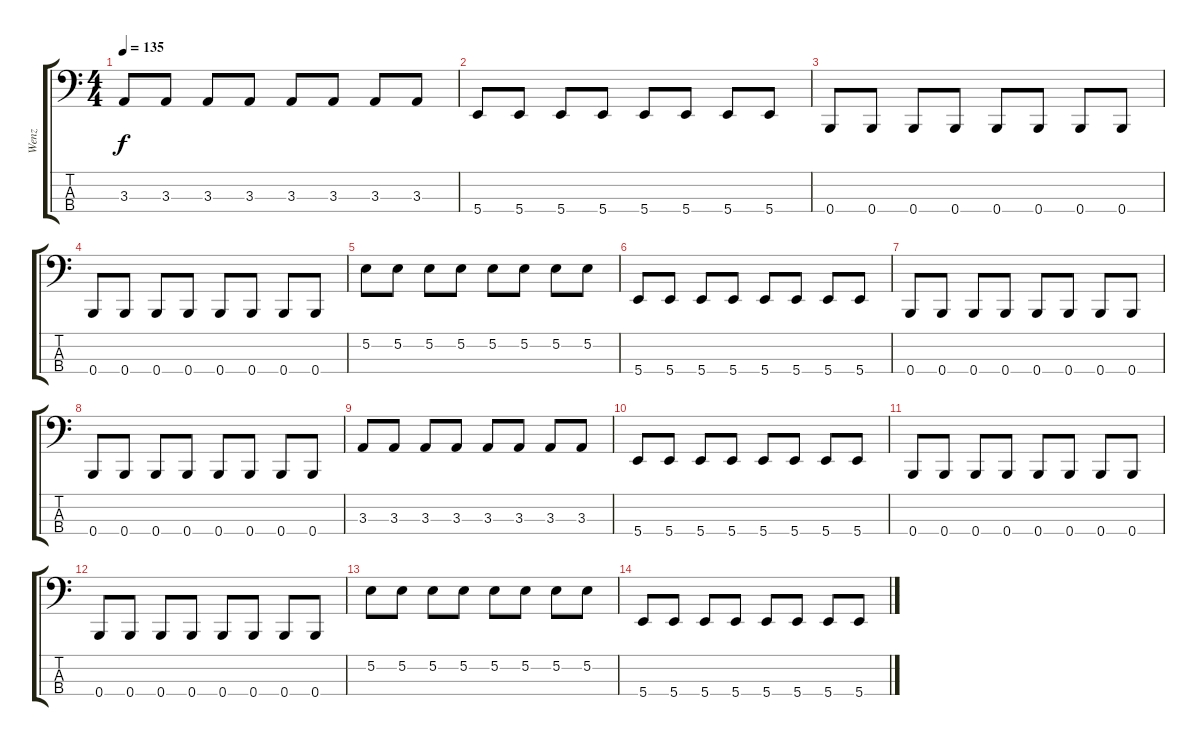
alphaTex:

\track ("Wenz" "Wenz") {instrument electricbasspick}
\staff {score tabs}
\tuning (E2 B1 Gb1 B0) {hide}
\ts (4 4)
\tempo 135
\clef f4
\ks c
3.3.8{dy f} 3.3.8 3.3.8 3.3.8 3.3.8 3.3.8 3.3.8 3.3.8 |
5.4.8 5.4.8 5.4.8 5.4.8 5.4.8 5.4.8 5.4.8 5.4.8 |
0.4.8 0.4.8 0.4.8 0.4.8 0.4.8 0.4.8 0.4.8 0.4.8 |
0.4.8 0.4.8 0.4.8 0.4.8 0.4.8 0.4.8 0.4.8 0.4.8 |
5.2.8 5.2.8 5.2.8 5.2.8 5.2.8 5.2.8 5.2.8 5.2.8 |
5.4.8 5.4.8 5.4.8 5.4.8 5.4.8 5.4.8 5.4.8 5.4.8 |
0.4.8 0.4.8 0.4.8 0.4.8 0.4.8 0.4.8 0.4.8 0.4.8 |
0.4.8 0.4.8 0.4.8 0.4.8 0.4.8 0.4.8 0.4.8 0.4.8 |
3.3.8 3.3.8 3.3.8 3.3.8 3.3.8 3.3.8 3.3.8 3.3.8 |
5.4.8 5.4.8 5.4.8 5.4.8 5.4.8 5.4.8 5.4.8 5.4.8 |
0.4.8 0.4.8 0.4.8 0.4.8 0.4.8 0.4.8 0.4.8 0.4.8 |
0.4.8 0.4.8 0.4.8 0.4.8 0.4.8 0.4.8 0.4.8 0.4.8 |
5.2.8 5.2.8 5.2.8 5.2.8 5.2.8 5.2.8 5.2.8 5.2.8 |
5.4.8 5.4.8 5.4.8 5.4.8 5.4.8 5.4.8 5.4.8 5.4.8
